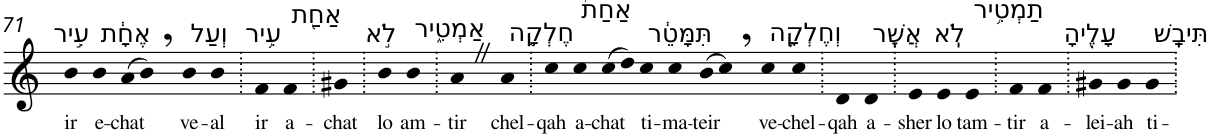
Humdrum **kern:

**kern	**text
*part1	*part1
*staff1	*staff1
*I"Piano	*
*I'Pno	*
!!LO:PB:g=z
*clefG2	*
*k[]	*
=71	=71
!LO:TX:a:t=עִ֣יר	!
!	!LO:LY:b
4b	ir
!LO:TX:a:t=אֶחָ֔ת	!
!	!LO:LY:b
4b	e-
!	!LO:LY:b
(>8a	-chat
8b,)	.
!LO:TX:a:t=וְעַל	!
!	!LO:LY:b
4b	ve-
!	!LO:LY:b
4b	-al
=72.	=72.
!LO:TX:a:t=עִ֥יר	!
!	!LO:LY:b
4f	ir
!LO:TX:a:t=אַחַ֖ת	!
!	!LO:LY:b
4f	a-
=73.	=73.
!	!LO:LY:b
4g#X	-chat
=74.	=74.
!LO:TX:a:t=לֹ֣א	!
!	!LO:LY:b
4b	lo
!LO:TX:a:t=אַמְטִ֑יר	!
!	!LO:LY:b
4b	am-
=75.	=75.
!	!LO:LY:b
4aZ	-tir
!LO:TX:a:t=חֶלְקָ֤ה	!
!	!LO:LY:b
4a	chel-
=76.	=76.
!	!LO:LY:b
4cc	-qah
!LO:TX:a:t=אַחַת֙	!
!	!LO:LY:b
4cc	a-
!	!LO:LY:b
(>8cc	-chat
8dd)	.
!LO:TX:a:t=תִּמָּטֵ֔ר	!
!	!LO:LY:b
4cc	ti-
!	!LO:LY:b
4cc	-ma-
!	!LO:LY:b
(>8b	-teir
8cc,)	.
!LO:TX:a:t=וְחֶלְקָ֛ה	!
!	!LO:LY:b
4cc	ve-
!	!LO:LY:b
4cc	-chel-
=77.	=77.
!	!LO:LY:b
4d	-qah
!LO:TX:a:t=אֲשֶֽׁר	!
!	!LO:LY:b
4d	a-
=78.	=78.
!	!LO:LY:b
4e	-sher
!LO:TX:a:t=לֹֽא	!
!	!LO:LY:b
4e	lo
!LO:TX:a:t=תַמְטִ֥יר	!
!	!LO:LY:b
4e	tam-
=79.	=79.
!	!LO:LY:b
4f	-tir
!LO:TX:a:t=עָלֶ֖יהָ	!
!	!LO:LY:b
4f	a-
=80.	=80.
!	!LO:LY:b
4g#X	-lei-
!	!LO:LY:b
4g#	-ah
!LO:TX:a:t=תִּיבָֽשׁ	!
!	!LO:LY:b
4g#	ti-
=.	=.
*-	*-
